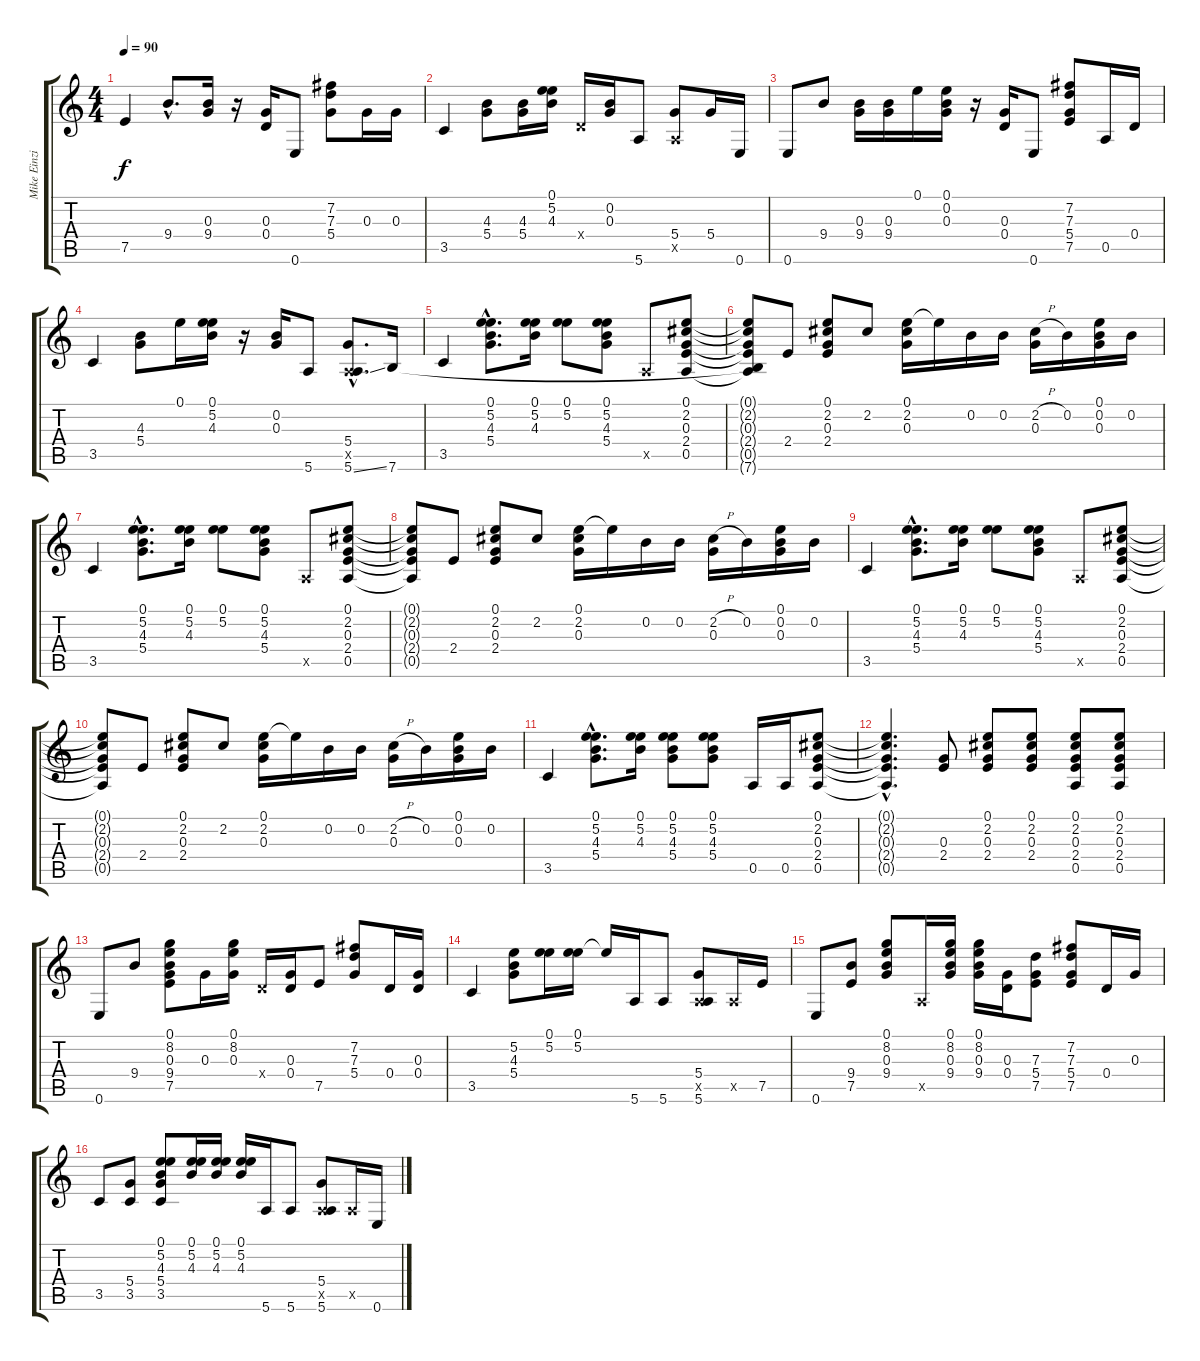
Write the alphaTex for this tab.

\track ("Mike Einziger (Guitar 1)" "Mike Einzi") {instrument acousticguitarsteel}
\staff {score tabs}
\tuning (E4 B3 G3 D3 A2 E2) {hide}
\ts (4 4)
\tempo 90
\clef g2
\ks c
7.5.4{dy f} 9.4{hac}.8{d} (0.3 9.4).16 r.16 (0.3 0.4).16 0.6.8 (7.2 7.3 5.4).8 0.3.16 0.3.16 |
3.5.4 (4.3 5.4).8 (4.3 5.4).16 (0.1 5.2 4.3).16 0.4{x}.16 (0.2 0.3).16 5.6.8 (5.4 0.5{x}).8 5.4.16 0.6.16 |
0.6.8 9.4.8 (0.3 9.4).16 (0.3 9.4).16 0.1.16 (0.1 0.2 0.3).16 r.16 (0.3 0.4).16 0.6.8 (7.2 7.3 5.4 7.5).8 0.5.16 0.4.16 |
3.5.4 (4.3 5.4).8 0.1.16 (0.1 5.2 4.3).16 r.16 (0.2 0.3).16 5.6.8 (5.4{hac} 0.5{hac x} 5.6{ss hac}).8{d} 7.6.16 |
3.5.4 (0.1{hac} 5.2{hac} 4.3{hac} 5.4{hac}).8{d} (0.1 5.2 4.3).16 (0.1 5.2).8 (0.1 5.2 4.3 5.4).8 0.5{x}.8{instrument guitarfretnoise} (0.1 2.2 0.3 2.4 0.5).8{instrument acousticguitarsteel} |
(0.1{t} 2.2{t} 0.3{t} 2.4{t} 0.5{t} 7.6{t}).8 2.4.8 (0.1 2.2 0.3 2.4).8 2.2.8 (0.1 2.2 0.3).16 0.1{t}.16 0.2.16 0.2.16 (2.2{h} 0.3).16 0.2.16 (0.1 0.2 0.3).16 0.2.16 |
3.5.4 (0.1{hac} 5.2{hac} 4.3{hac} 5.4{hac}).8{d} (0.1 5.2 4.3).16 (0.1 5.2).8 (0.1 5.2 4.3 5.4).8 0.5{x}.8{instrument guitarfretnoise} (0.1 2.2 0.3 2.4 0.5).8{instrument acousticguitarsteel} |
(0.1{t} 2.2{t} 0.3{t} 2.4{t} 0.5{t}).8 2.4.8 (0.1 2.2 0.3 2.4).8 2.2.8 (0.1 2.2 0.3).16 0.1{t}.16 0.2.16 0.2.16 (2.2{h} 0.3).16 0.2.16 (0.1 0.2 0.3).16 0.2.16 |
3.5.4 (0.1{hac} 5.2{hac} 4.3{hac} 5.4{hac}).8{d} (0.1 5.2 4.3).16 (0.1 5.2).8 (0.1 5.2 4.3 5.4).8 0.5{x}.8{instrument guitarfretnoise} (0.1 2.2 0.3 2.4 0.5).8{instrument acousticguitarsteel} |
(0.1{t} 2.2{t} 0.3{t} 2.4{t} 0.5{t}).8 2.4.8 (0.1 2.2 0.3 2.4).8 2.2.8 (0.1 2.2 0.3).16 0.1{t}.16 0.2.16 0.2.16 (2.2{h} 0.3).16 0.2.16 (0.1 0.2 0.3).16 0.2.16 |
3.5.4 (0.1{hac} 5.2{hac} 4.3{hac} 5.4{hac}).8{d} (0.1 5.2 4.3).16 (0.1 5.2 4.3 5.4).8 (0.1 5.2 4.3 5.4).8 0.5.16 0.5.16 (0.1 2.2 0.3 2.4 0.5).8 |
(0.1{hac t} 2.2{hac t} 0.3{hac t} 2.4{hac t} 0.5{hac t}).4{d} (0.3 2.4).8 (0.1 2.2 0.3 2.4).8 (0.1 2.2 0.3 2.4).8 (0.1 2.2 0.3 2.4 0.5).8 (0.1 2.2 0.3 2.4 0.5).8 |
0.6.8 9.4.8 (0.1 8.2 0.3 9.4 7.5).8 0.3.16 (0.1 8.2 0.3).16 0.4{x}.16 (0.3 0.4).16 7.5.8 (7.2 7.3 5.4).8 0.4.16 (0.3 0.4).16 |
3.5.4 (5.2 4.3 5.4).8 (0.1 5.2).16 (0.1 5.2).16 0.1{t}.16 5.6.16 5.6.8 (5.4 0.5{x} 5.6).8 0.5{x}.16 7.5.16 |
0.6.8 (9.4 7.5).8 (0.1 8.2 0.3 9.4).8 0.5{x}.16 (0.1 8.2 0.3 9.4).16 (0.1 8.2 0.3 9.4).16 (0.3 0.4).16 (7.3 5.4 7.5).8 (7.2 7.3 5.4 7.5).8 0.4.16 0.3.16 |
3.5.8 (5.4 3.5).8 (0.1 5.2 4.3 5.4 3.5).8 (0.1 5.2 4.3).16 (0.1 5.2 4.3).16 (0.1 5.2 4.3).16 5.6.16 5.6.8 (5.4 0.5{x} 5.6).8 0.5{x}.16 0.6.16
